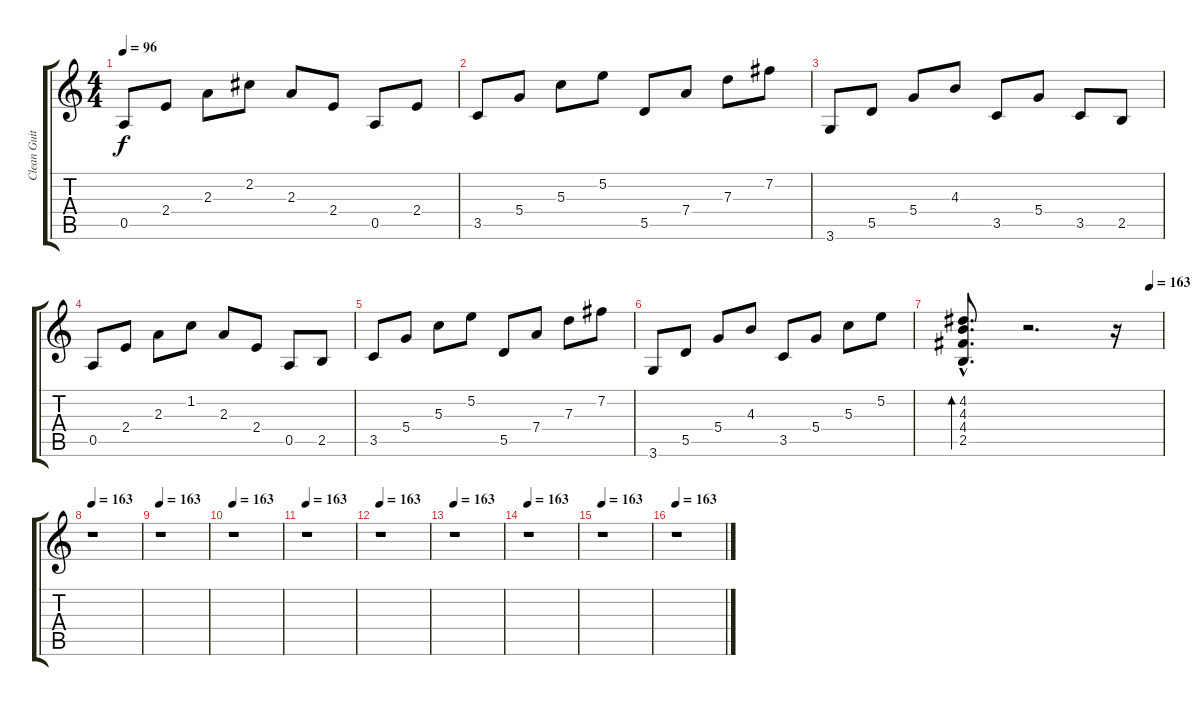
\track ("Clean Guitar" "Clean Guit") {instrument electricguitarclean}
\staff {score tabs}
\tuning (E4 B3 G3 D3 A2 E2) {hide}
\ts (4 4)
\tempo 96
\clef g2
\ks c
0.5.8{dy f} 2.4.8 2.3.8 2.2.8 2.3.8 2.4.8 0.5.8 2.4.8 |
3.5.8 5.4.8 5.3.8 5.2.8 5.5.8 7.4.8 7.3.8 7.2.8 |
3.6.8 5.5.8 5.4.8 4.3.8 3.5.8 5.4.8 3.5.8 2.5.8 |
0.5.8 2.4.8 2.3.8 1.2.8 2.3.8 2.4.8 0.5.8 2.5.8 |
3.5.8 5.4.8 5.3.8 5.2.8 5.5.8 7.4.8 7.3.8 7.2.8 |
3.6.8 5.5.8 5.4.8 4.3.8 3.5.8 5.4.8 5.3.8 5.2.8 |
\tempo (163 0.9375)
(4.2{hac} 4.3{hac} 4.4{hac} 2.5).8{d bd 240} r.2{d} r.16 |
\tempo 163
r.1 |
\tempo 163
r.1 |
\tempo 163
r.1 |
\tempo 163
r.1 |
\tempo 163
r.1 |
\tempo 163
r.1 |
\tempo 163
r.1 |
\tempo 163
r.1 |
\tempo 163
r.1
